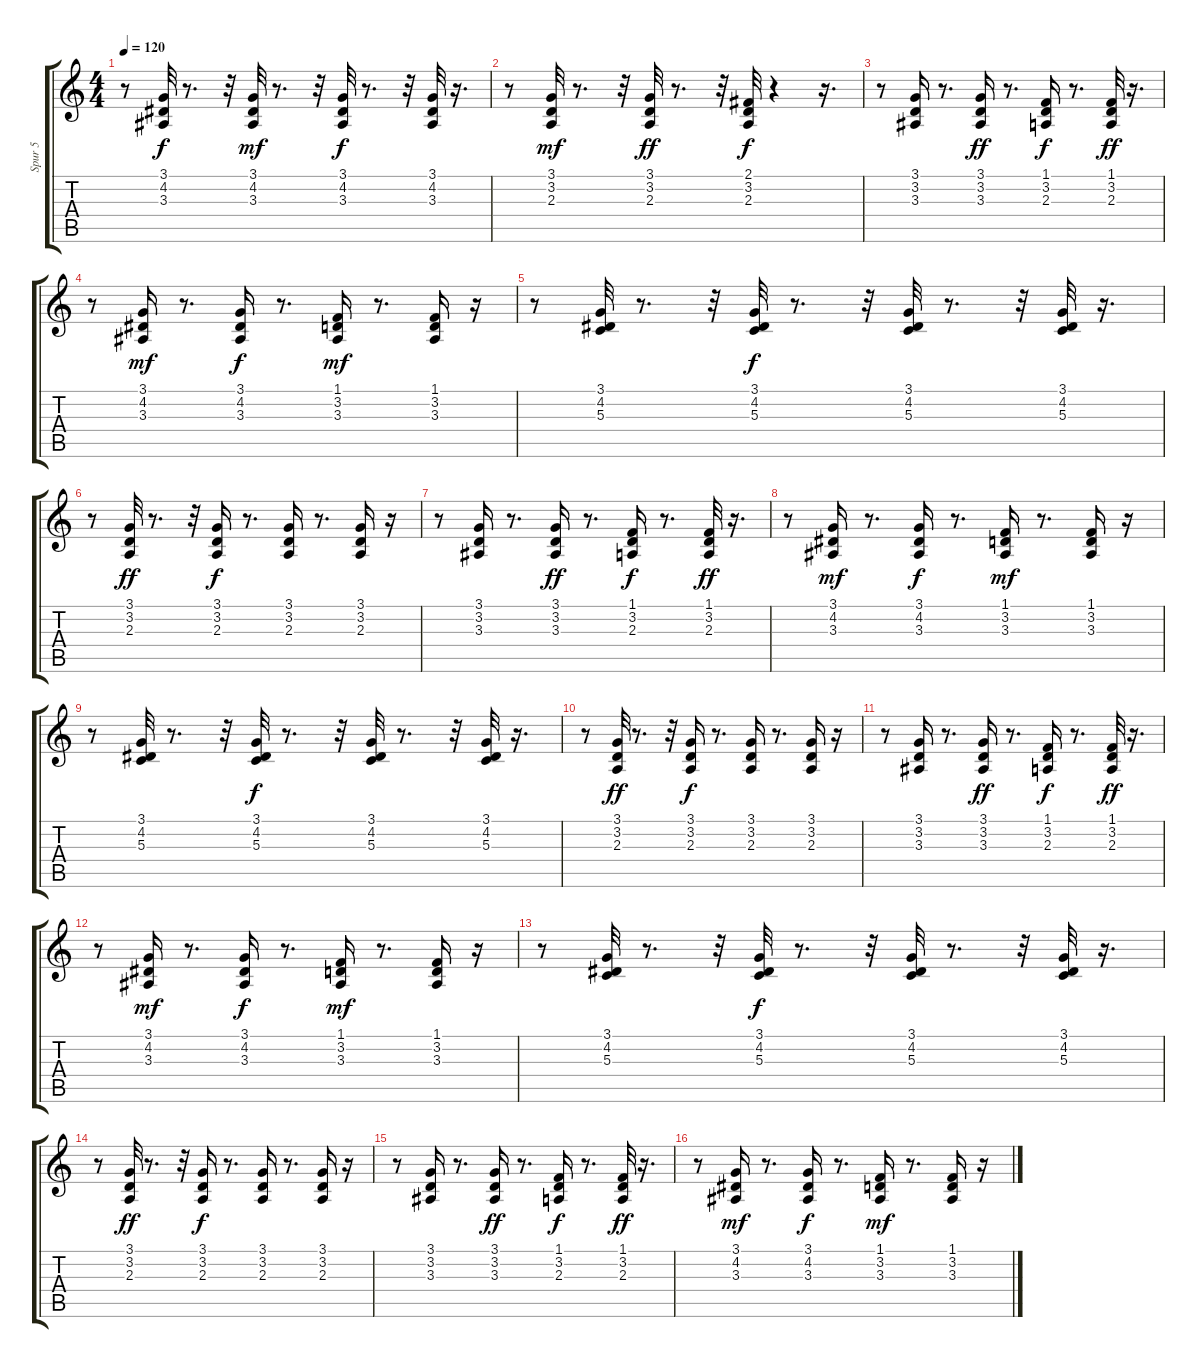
\track ("Spur 5" "Spur 5") {instrument acousticgrandpiano}
\staff {score tabs}
\tuning (E4 B3 G3 D3 A2 E2) {hide}
\ts (4 4)
\tempo 120
\clef g2
\ks c
r.8{dy f} (3.1 4.2 3.3).32 r.8{d} r.32 (3.1 4.2 3.3).32{dy mf} r.8{d} r.32 (3.1 4.2 3.3).32{dy f} r.8{d} r.32 (3.1 4.2 3.3).32 r.16{d} |
r.8 (3.1 3.2 2.3).32{dy mf} r.8{d} r.32 (3.1 3.2 2.3).32{dy ff} r.8{d} r.32 (2.1 3.2 2.3).32{dy f} r.4 r.16{d} |
r.8 (3.1 3.2 3.3).16 r.8{d} (3.1 3.2 3.3).16{dy ff} r.8{d} (1.1 3.2 2.3).16{dy f} r.8{d} (1.1 3.2 2.3).32{dy ff} r.16{d} |
r.8 (3.1 4.2 3.3).16{dy mf} r.8{d} (3.1 4.2 3.3).16{dy f} r.8{d} (1.1 3.2 3.3).16{dy mf} r.8{d} (1.1 3.2 3.3).16 r.16 |
r.8 (3.1 4.2 5.3).32 r.8{d} r.32 (3.1 4.2 5.3).32{dy f} r.8{d} r.32 (3.1 4.2 5.3).32 r.8{d} r.32 (3.1 4.2 5.3).32 r.16{d} |
r.8 (3.1 3.2 2.3).32{dy ff} r.8{d} r.32 (3.1 3.2 2.3).16{dy f} r.8{d} (3.1 3.2 2.3).16 r.8{d} (3.1 3.2 2.3).16 r.16 |
r.8 (3.1 3.2 3.3).16 r.8{d} (3.1 3.2 3.3).16{dy ff} r.8{d} (1.1 3.2 2.3).16{dy f} r.8{d} (1.1 3.2 2.3).32{dy ff} r.16{d} |
r.8 (3.1 4.2 3.3).16{dy mf} r.8{d} (3.1 4.2 3.3).16{dy f} r.8{d} (1.1 3.2 3.3).16{dy mf} r.8{d} (1.1 3.2 3.3).16 r.16 |
r.8 (3.1 4.2 5.3).32 r.8{d} r.32 (3.1 4.2 5.3).32{dy f} r.8{d} r.32 (3.1 4.2 5.3).32 r.8{d} r.32 (3.1 4.2 5.3).32 r.16{d} |
r.8 (3.1 3.2 2.3).32{dy ff} r.8{d} r.32 (3.1 3.2 2.3).16{dy f} r.8{d} (3.1 3.2 2.3).16 r.8{d} (3.1 3.2 2.3).16 r.16 |
r.8 (3.1 3.2 3.3).16 r.8{d} (3.1 3.2 3.3).16{dy ff} r.8{d} (1.1 3.2 2.3).16{dy f} r.8{d} (1.1 3.2 2.3).32{dy ff} r.16{d} |
r.8 (3.1 4.2 3.3).16{dy mf} r.8{d} (3.1 4.2 3.3).16{dy f} r.8{d} (1.1 3.2 3.3).16{dy mf} r.8{d} (1.1 3.2 3.3).16 r.16 |
r.8 (3.1 4.2 5.3).32 r.8{d} r.32 (3.1 4.2 5.3).32{dy f} r.8{d} r.32 (3.1 4.2 5.3).32 r.8{d} r.32 (3.1 4.2 5.3).32 r.16{d} |
r.8 (3.1 3.2 2.3).32{dy ff} r.8{d} r.32 (3.1 3.2 2.3).16{dy f} r.8{d} (3.1 3.2 2.3).16 r.8{d} (3.1 3.2 2.3).16 r.16 |
r.8 (3.1 3.2 3.3).16 r.8{d} (3.1 3.2 3.3).16{dy ff} r.8{d} (1.1 3.2 2.3).16{dy f} r.8{d} (1.1 3.2 2.3).32{dy ff} r.16{d} |
r.8 (3.1 4.2 3.3).16{dy mf} r.8{d} (3.1 4.2 3.3).16{dy f} r.8{d} (1.1 3.2 3.3).16{dy mf} r.8{d} (1.1 3.2 3.3).16 r.16
